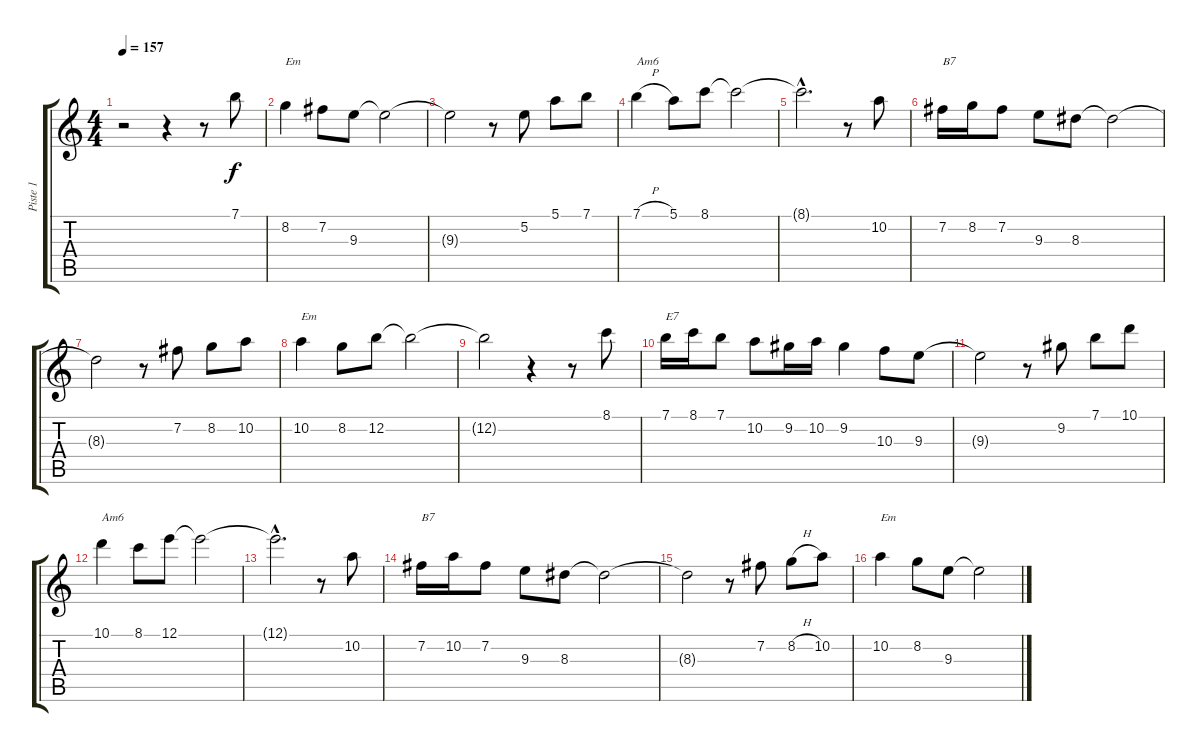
\track ("Piste 1" "Piste 1") {instrument acousticguitarnylon}
\staff {score tabs}
\tuning (E4 B3 G3 D3 A2 E2) {hide}
\ts (4 4)
\tempo 157
\clef g2
\ks c
r.2{dy f instrument acousticguitarnylon} r.4 r.8 7.1.8 |
8.2.4{txt "Em"} 7.2.8 9.3.8 9.3{t}.2 |
9.3{t}.2 r.8 5.2.8 5.1.8 7.1.8 |
7.1{h}.4{txt "Am6"} 5.1.8 8.1.8 8.1{t}.2 |
8.1{hac t}.2{d} r.8 10.2.8 |
7.2.16{txt "B7"} 8.2.16 7.2.8 9.3.8 8.3.8 8.3{t}.2 |
8.3{t}.2 r.8 7.2.8 8.2.8 10.2.8 |
10.2.4{txt "Em"} 8.2.8 12.2.8 12.2{t}.2 |
12.2{t}.2 r.4 r.8 8.1.8 |
7.1.16{txt "E7"} 8.1.16 7.1.8 10.2.8 9.2.16 10.2.16 9.2.4 10.3.8 9.3.8 |
9.3{t}.2 r.8 9.2.8 7.1.8 10.1.8 |
10.1.4{txt "Am6"} 8.1.8 12.1.8 12.1{t}.2 |
12.1{hac t}.2{d} r.8 10.2.8 |
7.2.16{txt "B7"} 10.2.16 7.2.8 9.3.8 8.3.8 8.3{t}.2 |
8.3{t}.2 r.8 7.2.8 8.2{h}.8 10.2.8 |
10.2.4{txt "Em"} 8.2.8 9.3.8 9.3{t}.2
